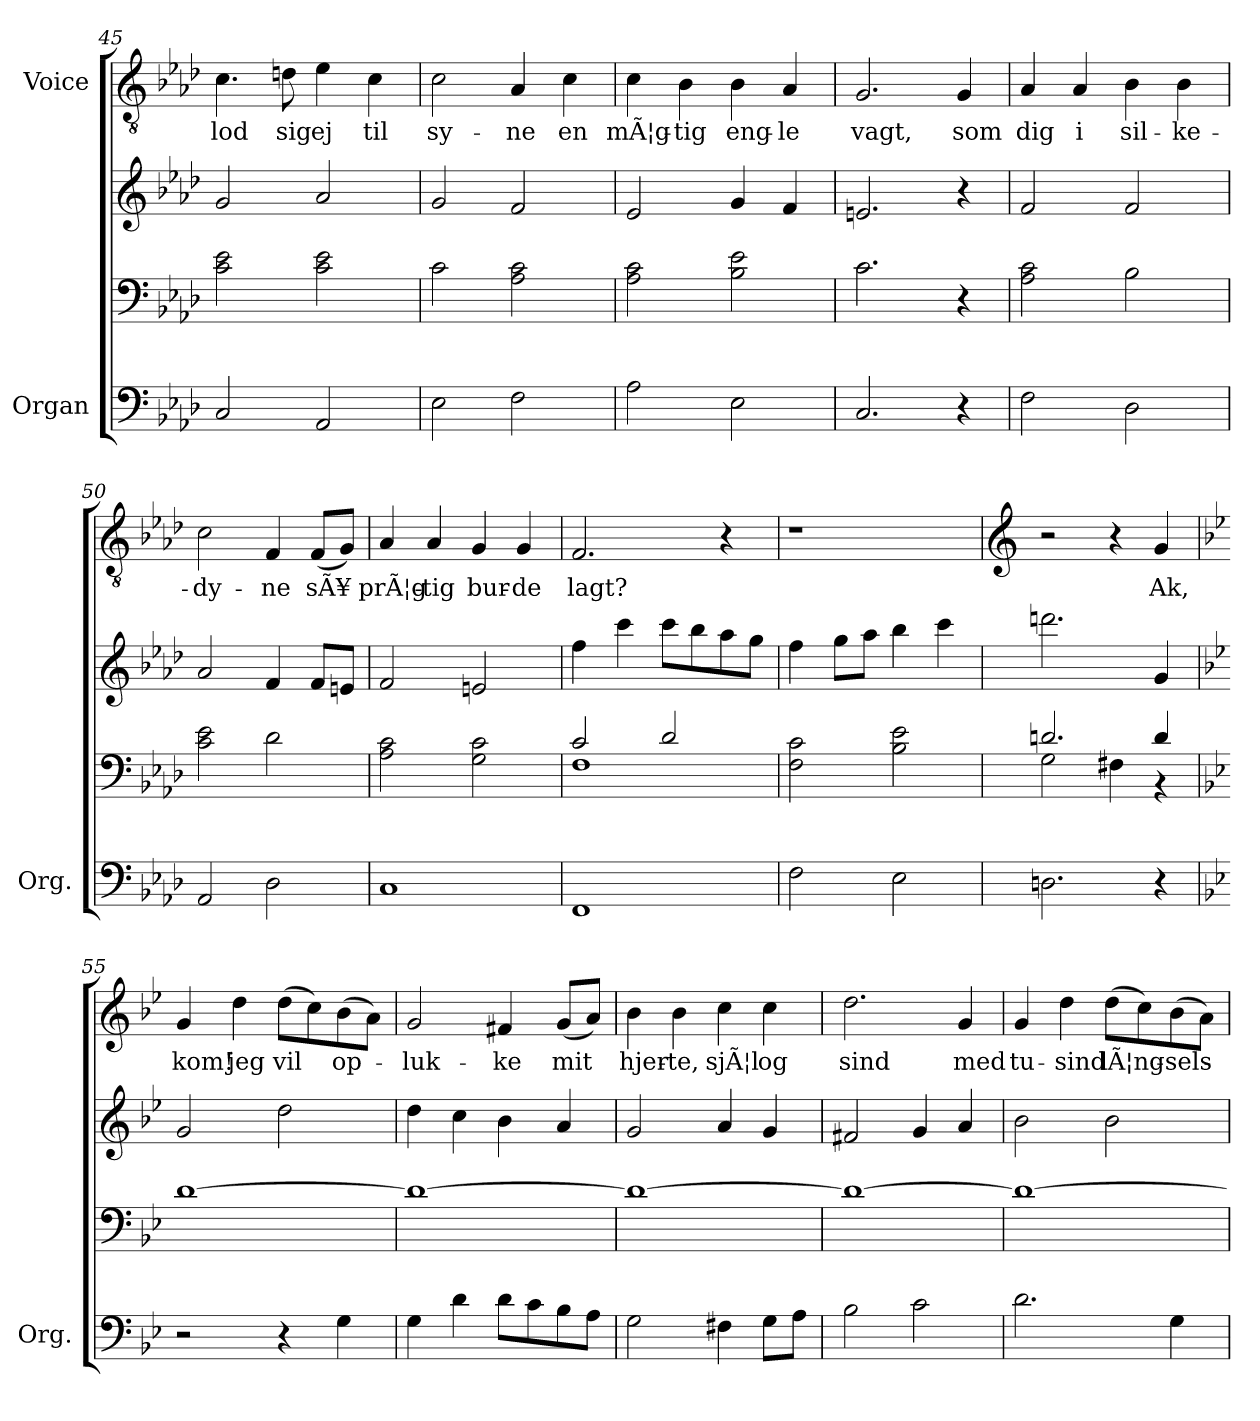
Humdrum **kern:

**kern	**kern	**kern	**kern	**text
*part2	*part2	*part2	*part1	*part1
*staff4	*staff3	*staff2	*staff1	*staff1
*I"Organ	*	*	*I"Voice	*
*I'Org.	*	*	*	*
*clefF4	*clefF4	*clefG2	*clefGv2	*
*k[b-e-a-d-]	*k[b-e-a-d-]	*k[b-e-a-d-]	*k[b-e-a-d-]	*
=45	=45	=45	=45	=45
!	!	!	!	!LO:LY:b
2C/	2c\ 2e-\	2g/	4.c\	lod
!	!	!	!	!LO:LY:b
.	.	.	8dn\	sig
!	!	!	!	!LO:LY:b
2AA-/	2c\ 2e-\	2a-/	4e-\	ej
!	!	!	!	!LO:LY:b
.	.	.	4c\	til
=46	=46	=46	=46	=46
!	!	!	!	!LO:LY:b
2E-\	2c\	2g/	2c\	sy-
!	!	!	!	!LO:LY:b
2F\	2A-\ 2c\	2f/	4A-/	-ne
!	!	!	!	!LO:LY:b
.	.	.	4c\	en
=47	=47	=47	=47	=47
!	!	!	!	!LO:LY:b
2A-\	2A-\ 2c\	2e-/	4c\	mÃ¦g-
!	!	!	!	!LO:LY:b
.	.	.	4B-\	-tig
!	!	!	!	!LO:LY:b
2E-\	2B-\ 2e-\	4g/	4B-\	eng-
!	!	!	!	!LO:LY:b
.	.	4f/	4A-/	-le
=48	=48	=48	=48	=48
!	!	!	!	!LO:LY:b
2.C/	2.c\	2.en/	2.G/	vagt,
!	!	!	!	!LO:LY:b
4r	4r	4r	4G/	som
=49	=49	=49	=49	=49
!	!	!	!	!LO:LY:b
2F\	2A-\ 2c\	2f/	4A-/	dig
!	!	!	!	!LO:LY:b
.	.	.	4A-/	i
!	!	!	!	!LO:LY:b
2D-\	2B-\	2f/	4B-\	sil-
!	!	!	!	!LO:LY:b
.	.	.	4B-\	-ke-
=50	=50	=50	=50	=50
!	!	!	!	!LO:LY:b
2AA-/	2c\ 2e-\	2a-/	2c\	-dy-
!	!	!	!	!LO:LY:b
2D-\	2d-\	4f/	4F/	-ne
!	!	!	!	!LO:LY:b
.	.	8f/L	(<8F/L	sÃ¥
.	.	8en/J	8G/J)	.
!!LO:LB:g=z
=51	=51	=51	=51	=51
!	!	!	!	!LO:LY:b
1C	2A-\ 2c\	2f/	4A-/	prÃ¦g-
!	!	!	!	!LO:LY:b
.	.	.	4A-/	-tig
!	!	!	!	!LO:LY:b
.	2G\ 2c\	2en/	4G/	bur-
!	!	!	!	!LO:LY:b
.	.	.	4G/	-de
=52	=52	=52	=52	=52
*	*^	*	*	*
!	!	!	!	!	!LO:LY:b
1FF	2c/	1F	4ff\	2.F/	lagt?
.	.	.	4ccc\	.	.
.	2d-/	.	8ccc\L	.	.
.	.	.	8bb-\	.	.
.	.	.	8aa-\	4r	.
.	.	.	8gg\J	.	.
*	*v	*v	*	*	*
=53	=53	=53	=53	=53
2F\	2F\ 2c\	4ff\	1r	.
.	.	8gg\L	.	.
.	.	8aa-\J	.	.
2E-\	2B-\ 2e-\	4bb-\	.	.
.	.	4ccc\	.	.
=54	=54	=54	=54	=54
*	*	*	*clefG2	*
*	*^	*	*	*
2.Dn\	2.dn/	2G\	2.dddn\	2r	.
.	.	4F#X\	.	4r	.
!	!	!	!	!	!LO:LY:b
4r	4d/	4r	4g/	4g/	Ak,
*	*v	*v	*	*	*
=55	=55	=55	=55	=55
*k[b-e-]	*k[b-e-]	*k[b-e-]	*k[b-e-]	*
*	*^	*	*	*
!	!	!	!	!	!LO:LY:b
*	*v	*v	*	*	*
2r	[1d	2g/	4g/	kom!
!	!	!	!	!LO:LY:b
.	.	.	4dd\	jeg
!	!	!	!	!LO:LY:b
4r	.	2dd\	(>8dd\L	vil
.	.	.	8cc\)	.
!	!	!	!	!LO:LY:b
4G\	.	.	(>8b-\	op-
.	.	.	8a\J)	.
!!LO:LB:g=z
=56	=56	=56	=56	=56
!	!	!	!	!LO:LY:b
4G\	1d_	4dd\	2g/	-luk-
4d\	.	4cc\	.	.
!	!	!	!	!LO:LY:b
8d\L	.	4b-\	4f#X/	-ke
8c\	.	.	.	.
!	!	!	!	!LO:LY:b
8B-\	.	4a/	(<8g/L	mit
8A\J	.	.	8a/J)	.
=57	=57	=57	=57	=57
!	!	!	!	!LO:LY:b
2G\	1d_	2g/	4b-\	hjer-
!	!	!	!	!LO:LY:b
.	.	.	4b-\	-te,
!	!	!	!	!LO:LY:b
4F#X\	.	4a/	4cc\	sjÃ¦l
!	!	!	!	!LO:LY:b
8G\L	.	4g/	4cc\	og
8A\J	.	.	.	.
=58	=58	=58	=58	=58
!	!	!	!	!LO:LY:b
2B-\	1d_	2f#X/	2.dd\	sind
2c\	.	4g/	.	.
!	!	!	!	!LO:LY:b
.	.	4a/	4g/	med
=59	=59	=59	=59	=59
!	!	!	!	!LO:LY:b
2.d\	1d_	2b-\	4g/	tu-
!	!	!	!	!LO:LY:b
.	.	.	4dd\	-sind
!	!	!	!	!LO:LY:b
.	.	2b-\	(>8dd\L	lÃ¦ng-
.	.	.	8cc\)	.
!	!	!	!	!LO:LY:b
4G\	.	.	(>8b-\	-sels-
.	.	.	8a\J)	.
=	=	=	=	=
*-	*-	*-	*-	*-
